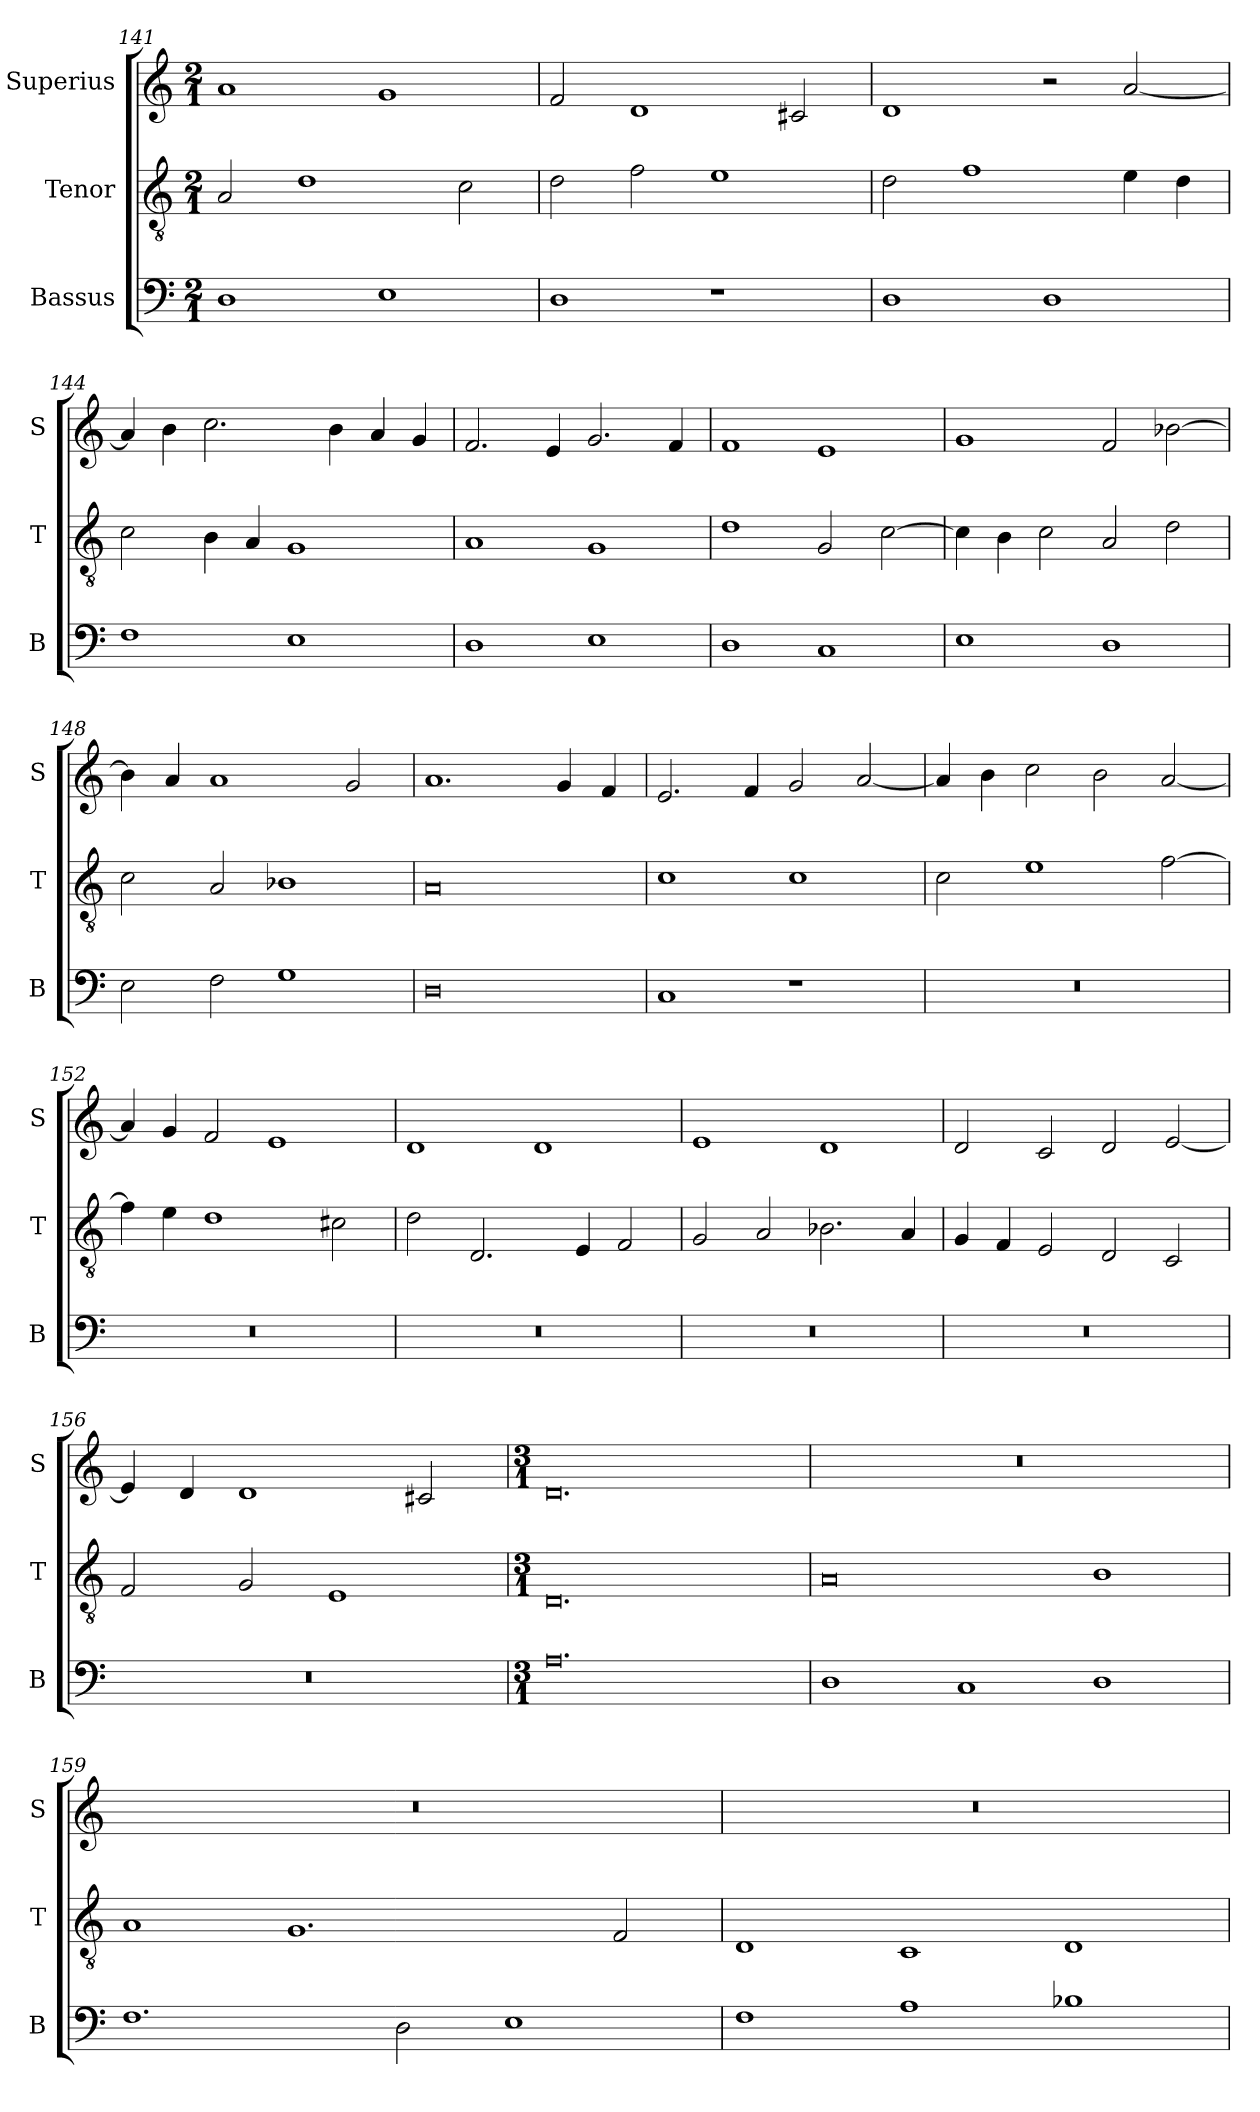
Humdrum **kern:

**kern	**kern	**kern
*part3	*part2	*part1
*staff3	*staff2	*staff1
*I"Bassus	*I"Tenor	*I"Superius
*I'B	*I'T	*I'S
*clefF4	*clefGv2	*clefG2
*k[]	*k[]	*k[]
*M2/1	*M2/1	*M2/1
=141	=141	=141
1D	2A/	1a
.	1d	.
1E	.	1g
.	2c\	.
=142	=142	=142
1D	2d\	2f/
.	2f\	1d
1r	1e	.
.	.	2c#X/
=143	=143	=143
1D	2d\	1d
.	1f	.
1D	.	2r
.	4e\	[2a/
.	4d\	.
=144	=144	=144
1F	2c\	4a/]
.	.	4b\
.	4B\	2.cc\
.	4A/	.
1E	1G	.
.	.	4b\
.	.	4a/
.	.	4g/
=145	=145	=145
1D	1A	2.f/
.	.	4e/
1E	1G	2.g/
.	.	4f/
=146	=146	=146
1D	1d	1f
1C	2G/	1e
.	[2c\	.
=147	=147	=147
1E	4c\]	1g
.	4B\	.
.	2c\	.
1D	2A/	2f/
.	2d\	[2b-X\
=148	=148	=148
2E\	2c\	4b-\]
.	.	4a/
2F\	2A/	1a
1G	1B-X	.
.	.	2g/
=149	=149	=149
0D	0A	1.a
.	.	4g/
.	.	4f/
=150	=150	=150
1C	1c	2.e/
.	.	4f/
1r	1c	2g/
.	.	[2a/
=151	=151	=151
0r	2c\	4a/]
.	.	4b\
.	1e	2cc\
.	.	2b\
.	[2f\	[2a/
=152	=152	=152
0r	4f\]	4a/]
.	4e\	4g/
.	1d	2f/
.	.	1e
.	2c#X\	.
=153	=153	=153
0r	2d\	1d
.	2.D/	.
.	.	1d
.	4E/	.
.	2F/	.
=154	=154	=154
0r	2G/	1e
.	2A/	.
.	2.B-X\	1d
.	4A/	.
=155	=155	=155
0r	4G/	2d/
.	4F/	.
.	2E/	2c/
.	2D/	2d/
.	2C/	[2e/
=156	=156	=156
0r	2F/	4e/]
.	.	4d/
.	2G/	1d
.	1E	.
.	.	2c#X/
=157	=157	=157
*M3/1	*M3/1	*M3/1
0.A	0.D	0.d
=158	=158	=158
1D	0A	0.r
1C	.	.
1D	1B	.
=159	=159	=159
1.F	1A	0.r
.	1.G	.
2D\	.	.
1E	.	.
.	2F/	.
=160	=160	=160
1F	1D	0.r
1A	1C	.
1B-X	1D	.
=	=	=
*-	*-	*-
